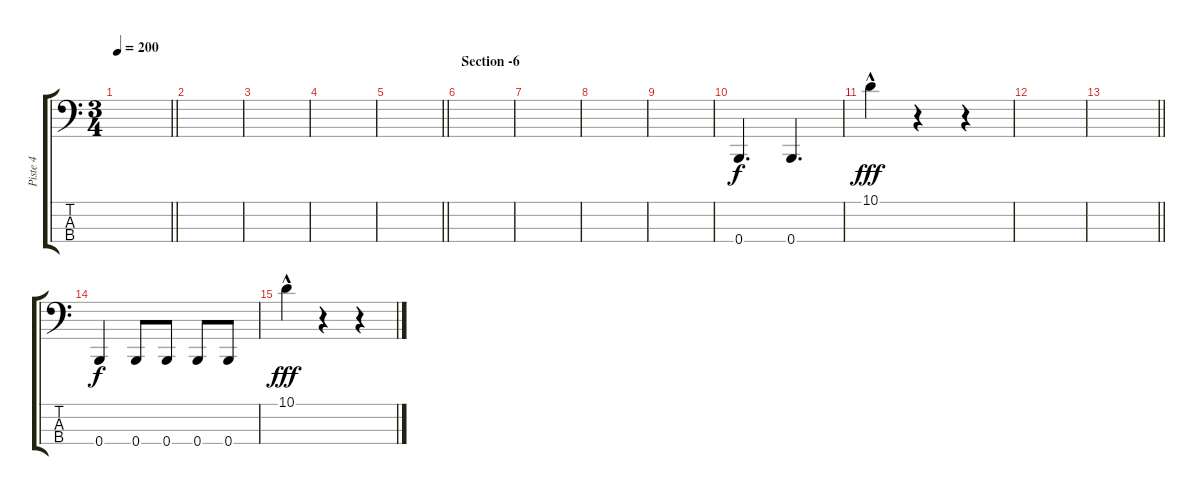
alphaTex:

\track ("Piste 4" "Piste 4") {instrument slapbass2}
\staff {score tabs}
\tuning (E2 B1 Gb1 B0) {hide}
\ts (3 4)
\tempo 200
\clef f4
\barLineRight lightlight
\ks c
|
|
|
|
\barLineRight lightlight
|
\section ("" "Section -6")
|
|
|
|
0.4.4{d} 0.4.4{d} |
10.1{hac}.4{dy fff} r.4 r.4 |
|
\barLineRight lightlight
|
0.4.4{dy f} 0.4.8 0.4.8 0.4.8 0.4.8 |
10.1{hac}.4{dy fff} r.4 r.4
